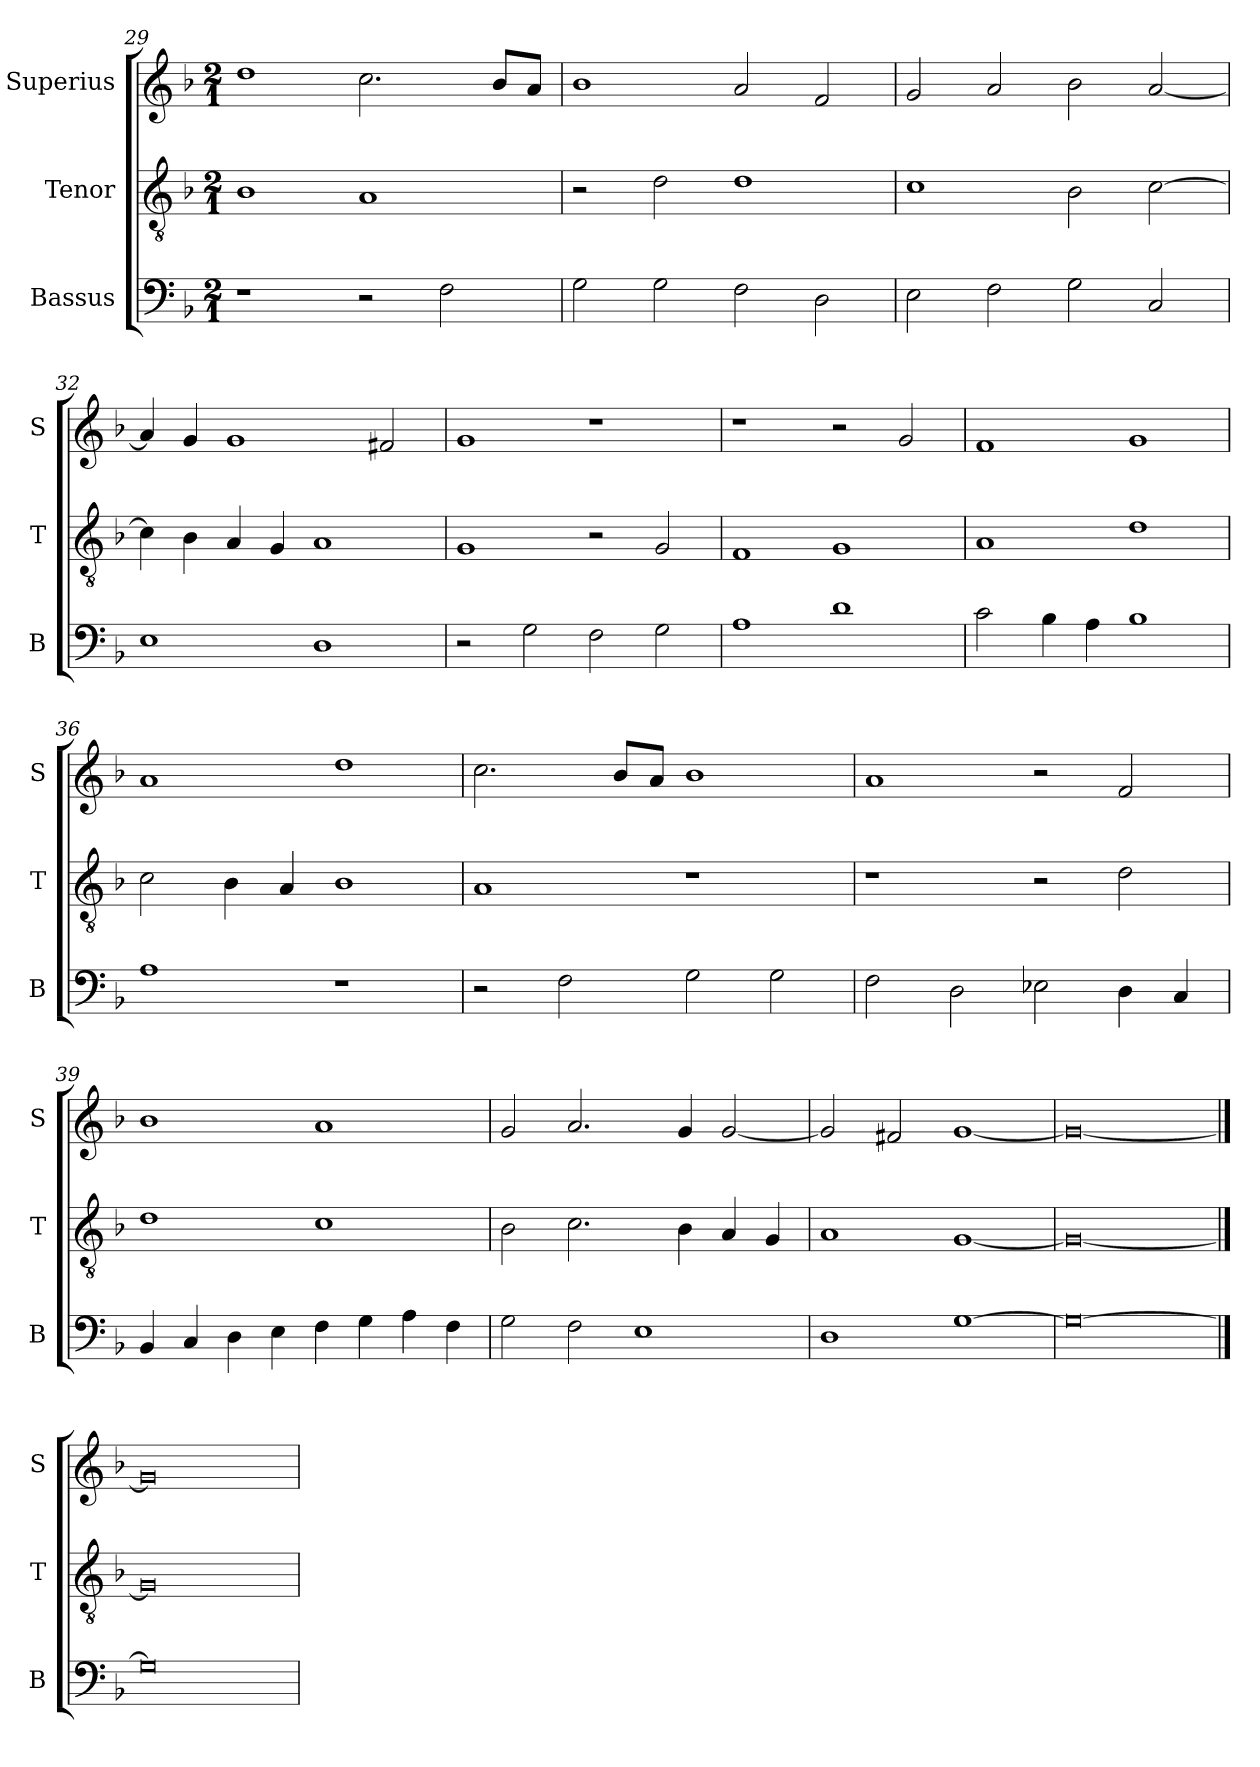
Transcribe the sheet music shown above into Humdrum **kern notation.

**kern	**kern	**kern
*part3	*part2	*part1
*staff3	*staff2	*staff1
*I"Bassus	*I"Tenor	*I"Superius
*I'B	*I'T	*I'S
*clefF4	*clefGv2	*clefG2
*k[b-]	*k[b-]	*k[b-]
*F:	*F:	*F:
*M2/1	*M2/1	*M2/1
=29	=29	=29
1r	1B-	1dd
2r	1A	2.cc
2F	.	.
.	.	8b-L
.	.	8aJ
=30	=30	=30
2G	2r	1b-
2G	2d	.
2F	1d	2a
2D	.	2f
=31	=31	=31
2E	1c	2g
2F	.	2a
2G	2B-	2b-
2C	[2c	[2a
=32	=32	=32
1E	4c]	4a]
.	4B-	4g
.	4A	1g
.	4G	.
1D	1A	.
.	.	2f#X
=33	=33	=33
2r	1G	1g
2G	.	.
2F	2r	1r
2G	2G	.
=34	=34	=34
1A	1F	1r
1d	1G	2r
.	.	2g
=35	=35	=35
2c	1A	1f
4B-	.	.
4A	.	.
1B-	1d	1g
=36	=36	=36
1A	2c	1a
.	4B-	.
.	4A	.
1r	1B-	1dd
=37	=37	=37
2r	1A	2.cc
2F	.	.
.	.	8b-L
.	.	8aJ
2G	1r	1b-
2G	.	.
=38	=38	=38
2F	1r	1a
2D	.	.
2E-X	2r	2r
4D	2d	2f
4C	.	.
=39	=39	=39
4BB-	1d	1b-
4C	.	.
4D	.	.
4E	.	.
4F	1c	1a
4G	.	.
4A	.	.
4F	.	.
=40	=40	=40
2G	2B-	2g
2F	2.c	2.a
1E	.	.
.	4B-	4g
.	4A	[2g
.	4G	.
=41	=41	=41
1D	1A	2g]
.	.	2f#X
[1G	[1G	[1g
=42	=42	=42
0G_	0G_	0g_
==43	==43	==43
0G]	0G]	0g]
=	=	=
*-	*-	*-
